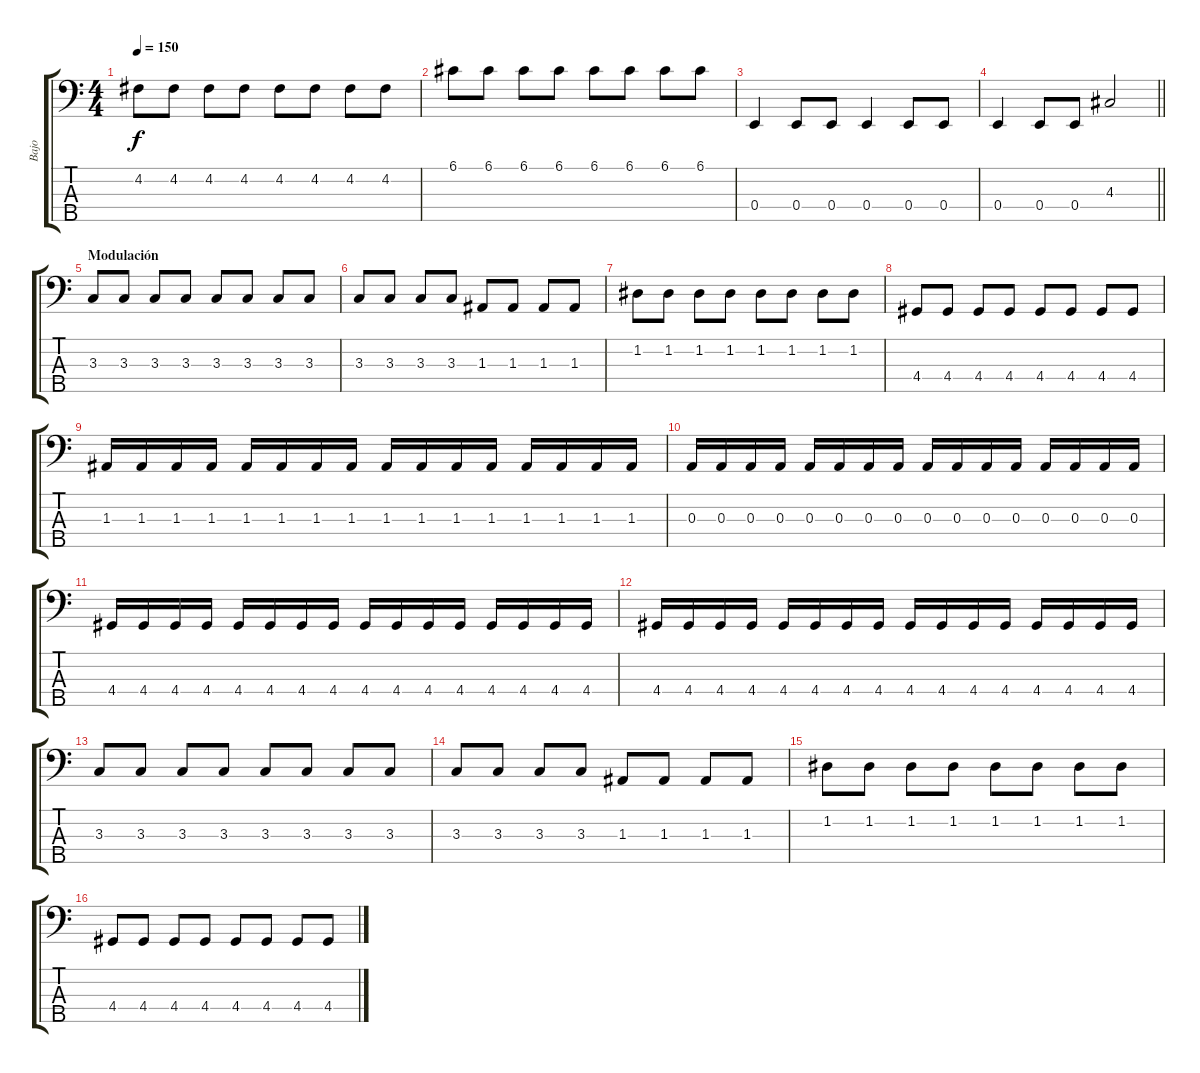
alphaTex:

\track ("Bajo" "Bajo") {instrument electricbasspick}
\staff {score tabs}
\tuning (G2 D2 A1 E1 B0) {hide}
\ts (4 4)
\tempo 150
\clef f4
\ks c
4.2.8{dy f} 4.2.8 4.2.8 4.2.8 4.2.8 4.2.8 4.2.8 4.2.8 |
6.1.8 6.1.8 6.1.8 6.1.8 6.1.8 6.1.8 6.1.8 6.1.8 |
0.4.4 0.4.8 0.4.8 0.4.4 0.4.8 0.4.8 |
\barLineRight lightlight
0.4.4 0.4.8 0.4.8 4.3.2 |
\section ("" "Modulación")
3.3.8 3.3.8 3.3.8 3.3.8 3.3.8 3.3.8 3.3.8 3.3.8 |
3.3.8 3.3.8 3.3.8 3.3.8 1.3.8 1.3.8 1.3.8 1.3.8 |
1.2.8 1.2.8 1.2.8 1.2.8 1.2.8 1.2.8 1.2.8 1.2.8 |
4.4.8 4.4.8 4.4.8 4.4.8 4.4.8 4.4.8 4.4.8 4.4.8 |
1.3.16 1.3.16 1.3.16 1.3.16 1.3.16 1.3.16 1.3.16 1.3.16 1.3.16 1.3.16 1.3.16 1.3.16 1.3.16 1.3.16 1.3.16 1.3.16 |
0.3.16 0.3.16 0.3.16 0.3.16 0.3.16 0.3.16 0.3.16 0.3.16 0.3.16 0.3.16 0.3.16 0.3.16 0.3.16 0.3.16 0.3.16 0.3.16 |
4.4.16 4.4.16 4.4.16 4.4.16 4.4.16 4.4.16 4.4.16 4.4.16 4.4.16 4.4.16 4.4.16 4.4.16 4.4.16 4.4.16 4.4.16 4.4.16 |
4.4.16 4.4.16 4.4.16 4.4.16 4.4.16 4.4.16 4.4.16 4.4.16 4.4.16 4.4.16 4.4.16 4.4.16 4.4.16 4.4.16 4.4.16 4.4.16 |
3.3.8 3.3.8 3.3.8 3.3.8 3.3.8 3.3.8 3.3.8 3.3.8 |
3.3.8 3.3.8 3.3.8 3.3.8 1.3.8 1.3.8 1.3.8 1.3.8 |
1.2.8 1.2.8 1.2.8 1.2.8 1.2.8 1.2.8 1.2.8 1.2.8 |
4.4.8 4.4.8 4.4.8 4.4.8 4.4.8 4.4.8 4.4.8 4.4.8
